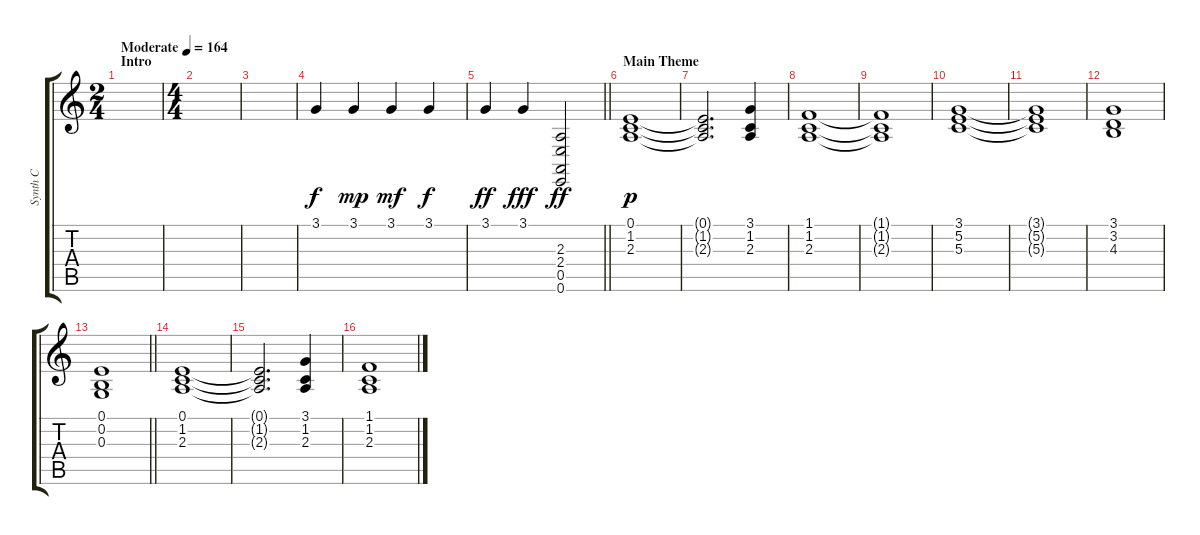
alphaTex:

\track ("Synth C" "Synth C") {instrument pad2warm}
\staff {score tabs}
\tuning (E4 B3 G3 D3 A2 E2) {hide}
\ts (2 4)
\section ("" "Intro")
\tempo (164 "Moderate")
\clef g2
\ks c
|
\ts (4 4)
|
|
3.1.4{balance 3 instrument reversecymbal} 3.1.4{dy mp balance 13} 3.1.4{dy mf balance 3} 3.1.4{dy f balance 13} |
\barLineRight lightlight
3.1.4{dy ff balance 3 instrument reversecymbal} 3.1.4{dy fff balance 13} (2.3 2.4 0.5 0.6).2{dy ff balance 8 instrument gunshot} |
\section ("" "Main Theme")
(0.1 1.2 2.3).1{dy p instrument pad2warm} |
(0.1{t} 1.2{t} 2.3{t}).2{d} (3.1 1.2 2.3).4 |
(1.1 1.2 2.3).1 |
(1.1{t} 1.2{t} 2.3{t}).1 |
(3.1 5.2 5.3).1 |
(3.1{t} 5.2{t} 5.3{t}).1 |
(3.1 3.2 4.3).1 |
\barLineRight lightlight
(0.1 0.2 0.3).1 |
(0.1 1.2 2.3).1 |
(0.1{t} 1.2{t} 2.3{t}).2{d} (3.1 1.2 2.3).4 |
(1.1 1.2 2.3).1
